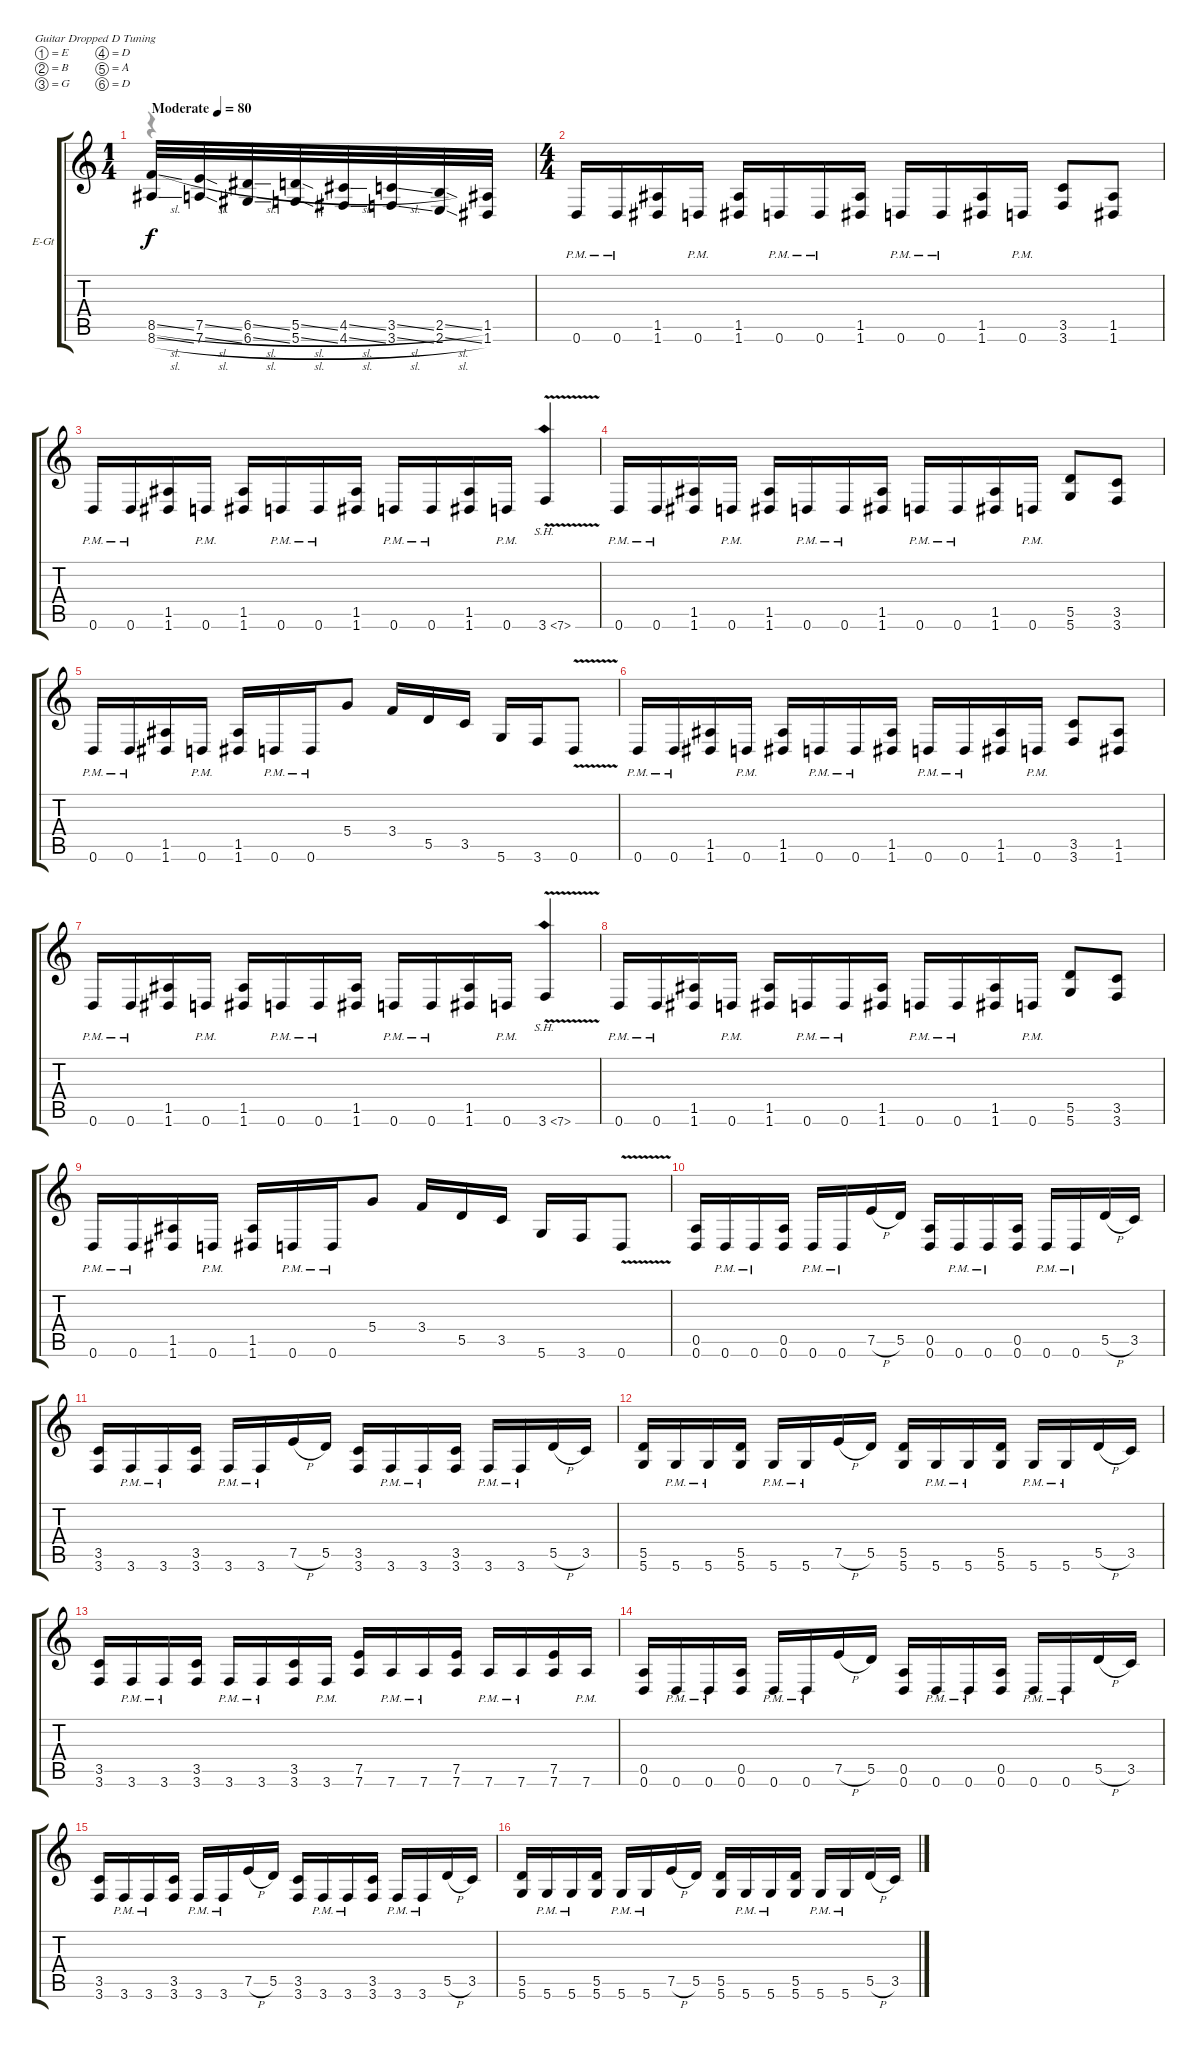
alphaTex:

\bracketExtendMode groupsimilarinstruments
\firstSystemTrackNameOrientation horizontal
\otherSystemsTrackNameOrientation horizontal
\track ("Юджин" "E-Gt") {instrument distortionguitar}
\staff {score tabs}
\tuning (E4 B3 G3 D3 A2 D2)
\voice
\ts (1 4)
\beaming (8 2)
\tempo (80 "Moderate")
\clef g2
\scale
0.370474
\ks c
(8.6{sl} 8.5{sl}).32{dy f instrument distortionguitar} (7.6{sl} 7.5{sl}).32 (6.6{sl} 6.5{sl}).32 (5.6{sl} 5.5{sl}).32 (4.6{sl} 4.5{sl}).32 (3.6{sl} 3.5{sl}).32 (2.6{sl} 2.5{sl}).32 (1.6 1.5).32 |
\ts (4 4)
\beaming (8 2 2 2 2)
\scale
0.629526 0.6{pm}.16 0.6{pm}.16 (1.5 1.6).16 0.6{pm}.16 (1.5 1.6).16 0.6{pm}.16 0.6{pm}.16 (1.5 1.6).16 0.6{pm}.16 0.6{pm}.16 (1.5 1.6).16 0.6{pm}.16 (3.5 3.6).8 (1.5 1.6).8 |
\scale
0.485084 0.6{pm}.16 0.6{pm}.16 (1.5 1.6).16 0.6{pm}.16 (1.5 1.6).16 0.6{pm}.16 0.6{pm}.16 (1.5 1.6).16 0.6{pm}.16 0.6{pm}.16 (1.5 1.6).16 0.6{pm}.16 3.6{sh 4 v}.4 |
\scale
0.514916 0.6{pm}.16 0.6{pm}.16 (1.5 1.6).16 0.6{pm}.16 (1.5 1.6).16 0.6{pm}.16 0.6{pm}.16 (1.5 1.6).16 0.6{pm}.16 0.6{pm}.16 (1.5 1.6).16 0.6{pm}.16 (5.5 5.6).8 (3.5 3.6).8 |
\scale
0.5 0.6{pm}.16 0.6{pm}.16 (1.5 1.6).16 0.6{pm}.16 (1.5 1.6).16 0.6{pm}.16 0.6{pm}.16 5.4.8 3.4.16 5.5.16 3.5.16 5.6.16 3.6.16 0.6{v}.8 |
\scale
0.5 0.6{pm}.16 0.6{pm}.16 (1.5 1.6).16 0.6{pm}.16 (1.5 1.6).16 0.6{pm}.16 0.6{pm}.16 (1.5 1.6).16 0.6{pm}.16 0.6{pm}.16 (1.5 1.6).16 0.6{pm}.16 (3.5 3.6).8 (1.5 1.6).8 |
\scale
0.485084 0.6{pm}.16 0.6{pm}.16 (1.5 1.6).16 0.6{pm}.16 (1.5 1.6).16 0.6{pm}.16 0.6{pm}.16 (1.5 1.6).16 0.6{pm}.16 0.6{pm}.16 (1.5 1.6).16 0.6{pm}.16 3.6{sh 4 v}.4 |
\scale
0.514916 0.6{pm}.16 0.6{pm}.16 (1.5 1.6).16 0.6{pm}.16 (1.5 1.6).16 0.6{pm}.16 0.6{pm}.16 (1.5 1.6).16 0.6{pm}.16 0.6{pm}.16 (1.5 1.6).16 0.6{pm}.16 (5.5 5.6).8 (3.5 3.6).8 |
\scale
0.615504 0.6{pm}.16 0.6{pm}.16 (1.5 1.6).16 0.6{pm}.16 (1.5 1.6).16 0.6{pm}.16 0.6{pm}.16 5.4.8 3.4.16 5.5.16 3.5.16 5.6.16 3.6.16 0.6{v}.8 |
\scale
0.384496 (0.5 0.6).16 0.6{pm}.16 0.6{pm}.16 (0.5 0.6).16 0.6{pm}.16 0.6{pm}.16 7.5{h}.16 5.5.16 (0.5 0.6).16 0.6{pm}.16 0.6{pm}.16 (0.5 0.6).16 0.6{pm}.16 0.6{pm}.16 5.5{h}.16 3.5.16 |
\scale
0.5 (3.5 3.6).16 3.6{pm}.16 3.6{pm}.16 (3.5 3.6).16 3.6{pm}.16 3.6{pm}.16 7.5{h}.16 5.5.16 (3.5 3.6).16 3.6{pm}.16 3.6{pm}.16 (3.5 3.6).16 3.6{pm}.16 3.6{pm}.16 5.5{h}.16 3.5.16 |
\scale
0.5 (5.5 5.6).16 5.6{pm}.16 5.6{pm}.16 (5.5 5.6).16 5.6{pm}.16 5.6{pm}.16 7.5{h}.16 5.5.16 (5.5 5.6).16 5.6{pm}.16 5.6{pm}.16 (5.5 5.6).16 5.6{pm}.16 5.6{pm}.16 5.5{h}.16 3.5.16 |
\scale
0.5 (3.5 3.6).16 3.6{pm}.16 3.6{pm}.16 (3.5 3.6).16 3.6{pm}.16 3.6{pm}.16 (3.6 3.5).16 3.6{pm}.16 (7.5 7.6).16 7.6{pm}.16 7.6{pm}.16 (7.5 7.6).16 7.6{pm}.16 7.6{pm}.16 (7.6 7.5).16 7.6{pm}.16 |
\scale
0.5 (0.5 0.6).16 0.6{pm}.16 0.6{pm}.16 (0.5 0.6).16 0.6{pm}.16 0.6{pm}.16 7.5{h}.16 5.5.16 (0.5 0.6).16 0.6{pm}.16 0.6{pm}.16 (0.5 0.6).16 0.6{pm}.16 0.6{pm}.16 5.5{h}.16 3.5.16 |
\scale
0.5 (3.5 3.6).16 3.6{pm}.16 3.6{pm}.16 (3.5 3.6).16 3.6{pm}.16 3.6{pm}.16 7.5{h}.16 5.5.16 (3.5 3.6).16 3.6{pm}.16 3.6{pm}.16 (3.5 3.6).16 3.6{pm}.16 3.6{pm}.16 5.5{h}.16 3.5.16 |
\scale
0.5 (5.5 5.6).16 5.6{pm}.16 5.6{pm}.16 (5.5 5.6).16 5.6{pm}.16 5.6{pm}.16 7.5{h}.16 5.5.16 (5.5 5.6).16 5.6{pm}.16 5.6{pm}.16 (5.5 5.6).16 5.6{pm}.16 5.6{pm}.16 5.5{h}.16 3.5.16
\voice
\clef g2
\ottava regular
\simile none
\scale
0.370474
\ks c
r.4{dy mf} |
\scale
0.629526 |
\scale
0.485084 |
\scale
0.514916 |
\scale
0.5 |
\scale
0.5 |
\scale
0.485084 |
\scale
0.514916 |
\scale
0.615504 |
\scale
0.384496 |
\scale
0.5 |
\scale
0.5 |
\scale
0.5 |
\scale
0.5 |
\scale
0.5 |
\scale
0.5
